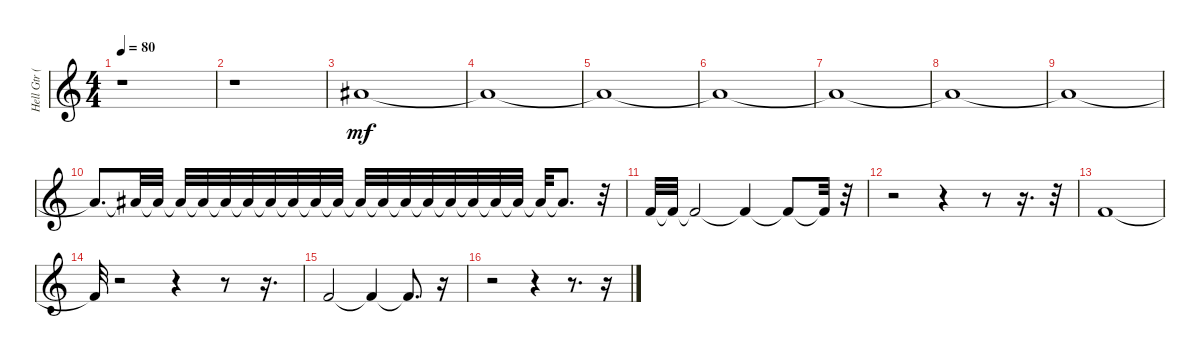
\track ("Hell Gtr (Staff 1)" "Hell Gtr (") {instrument overdrivenguitar}
\staff {score}
\tuning (E4 B3 G3 D3 A2 E2 B1) {hide}
\ts (4 4)
\tempo 80
\clef g2
\ks c
r.1{dy mf instrument overdrivenguitar} |
r.1 |
3.3.1 |
3.3{t}.1 |
3.3{t}.1 |
3.3{t}.1 |
3.3{t}.1 |
3.3{t}.1 |
3.3{t}.1 |
3.3{t}.8{d} 3.3{t}.32 3.3{t}.32 3.3{t}.32 3.3{t}.32 3.3{t}.32 3.3{t}.32 3.3{t}.32 3.3{t}.32 3.3{t}.32 3.3{t}.32 3.3{t}.32 3.3{t}.32 3.3{t}.32 3.3{t}.32 3.3{t}.32 3.3{t}.32 3.3{t}.32 3.3{t}.32 3.3{t}.32 3.3{t}.8{d} r.32 |
3.4.32 3.4{t}.32 3.4{t}.2 3.4{t}.4 3.4{t}.8 3.4{t}.32 r.32 |
r.2 r.4 r.8 r.16{d} r.32 |
3.4.1 |
3.4{t}.32 r.2 r.4 r.8 r.16{d} |
3.4.2 3.4{t}.4 3.4{t}.8{d} r.16 |
r.2 r.4 r.8{d} r.16
